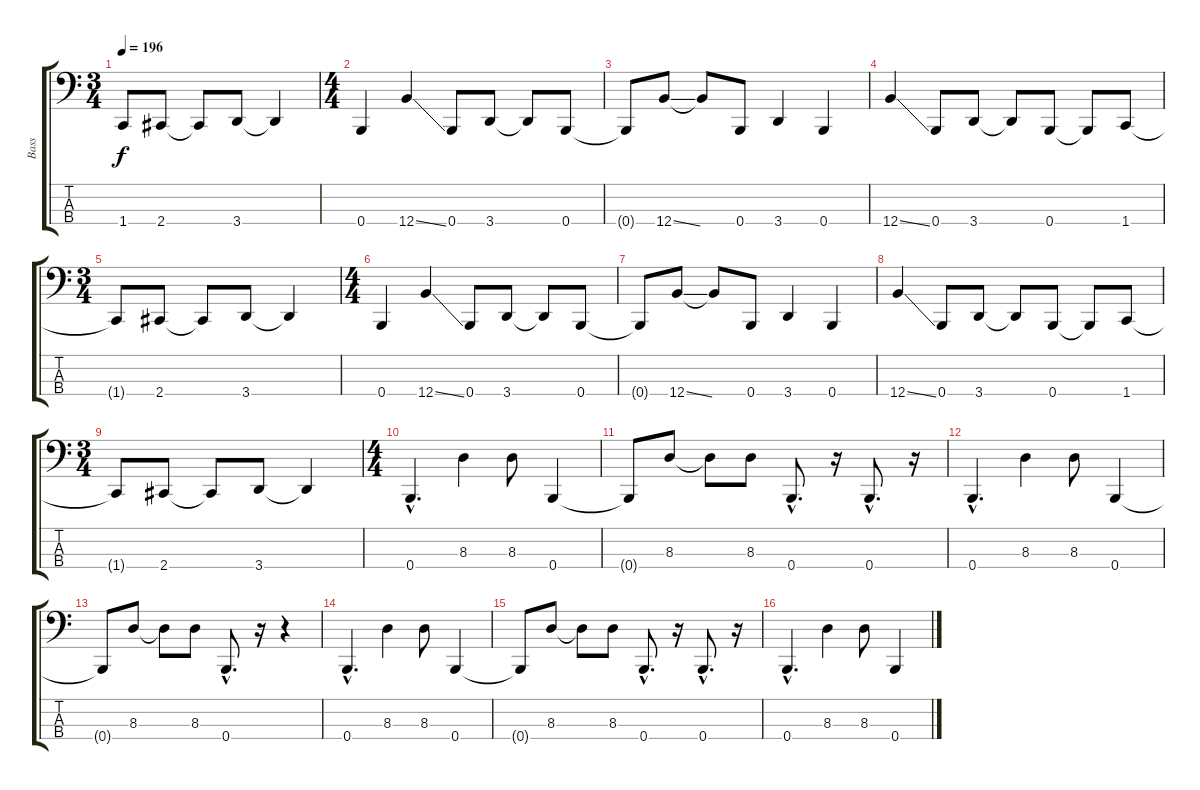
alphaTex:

\track ("Bass" "Bass") {instrument electricbassfinger}
\staff {score tabs}
\tuning (E2 B1 Gb1 B0) {hide}
\ts (3 4)
\tempo 196
\clef f4
\ks c
1.4{t}.8{dy f} 2.4.8 2.4{t}.8 3.4.8 3.4{t}.4 |
\ts (4 4)
\section ("" "")
0.4.4{instrument electricbassfinger} 12.4{ss}.4 0.4.8 3.4.8 3.4{t}.8 0.4.8 |
0.4{t}.8 12.4{ss}.8 12.4{t}.8 0.4.8 3.4.4 0.4.4 |
12.4{ss}.4 0.4.8 3.4.8 3.4{t}.8 0.4.8 0.4{t}.8 1.4.8 |
\ts (3 4)
1.4{t}.8 2.4.8 2.4{t}.8 3.4.8 3.4{t}.4 |
\ts (4 4)
0.4.4 12.4{ss}.4 0.4.8 3.4.8 3.4{t}.8 0.4.8 |
0.4{t}.8 12.4{ss}.8 12.4{t}.8 0.4.8 3.4.4 0.4.4 |
12.4{ss}.4 0.4.8 3.4.8 3.4{t}.8 0.4.8 0.4{t}.8 1.4.8 |
\ts (3 4)
1.4{t}.8 2.4.8 2.4{t}.8 3.4.8 3.4{t}.4 |
\ts (4 4)
\section ("" "")
0.4{hac}.4{d} 8.3.4 8.3.8 0.4.4 |
0.4{t}.8 8.3.8 8.3{t}.8 8.3.8 0.4{hac}.8{d} r.16 0.4{hac}.8{d} r.16 |
0.4{hac}.4{d} 8.3.4 8.3.8 0.4.4 |
0.4{t}.8 8.3.8 8.3{t}.8 8.3.8 0.4{hac}.8{d} r.16 r.4 |
0.4{hac}.4{d} 8.3.4 8.3.8 0.4.4 |
0.4{t}.8 8.3.8 8.3{t}.8 8.3.8 0.4{hac}.8{d} r.16 0.4{hac}.8{d} r.16 |
0.4{hac}.4{d} 8.3.4 8.3.8 0.4.4
